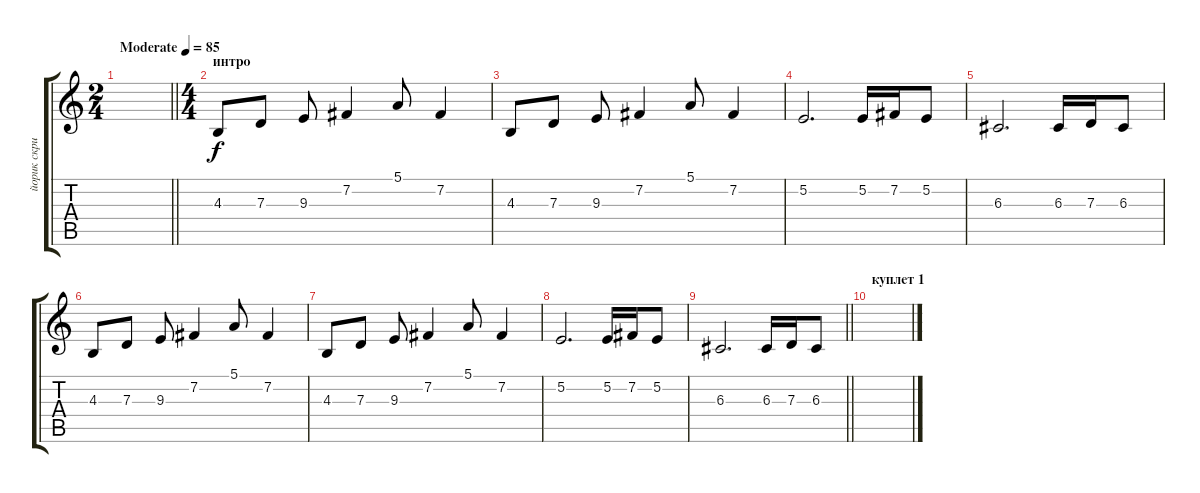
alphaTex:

\track ("йорик скрипка" "йорик скри") {instrument violin}
\staff {score tabs}
\tuning (E4 B3 G3 D3 A2 E2) {hide}
\ts (2 4)
\tempo (85 "Moderate")
\clef g2
\barLineRight lightlight
\ks c
|
\ts (4 4)
\section ("" "интро")
4.3.8 7.3.8 9.3.8 7.2.4 5.1.8 7.2.4 |
4.3.8 7.3.8 9.3.8 7.2.4 5.1.8 7.2.4 |
5.2.2{d} 5.2.16 7.2.16 5.2.8 |
6.3.2{d} 6.3.16 7.3.16 6.3.8 |
4.3.8 7.3.8 9.3.8 7.2.4 5.1.8 7.2.4 |
4.3.8 7.3.8 9.3.8 7.2.4 5.1.8 7.2.4 |
5.2.2{d} 5.2.16 7.2.16 5.2.8 |
\barLineRight lightlight
6.3.2{d} 6.3.16 7.3.16 6.3.8 |
\section ("" "куплет 1")
